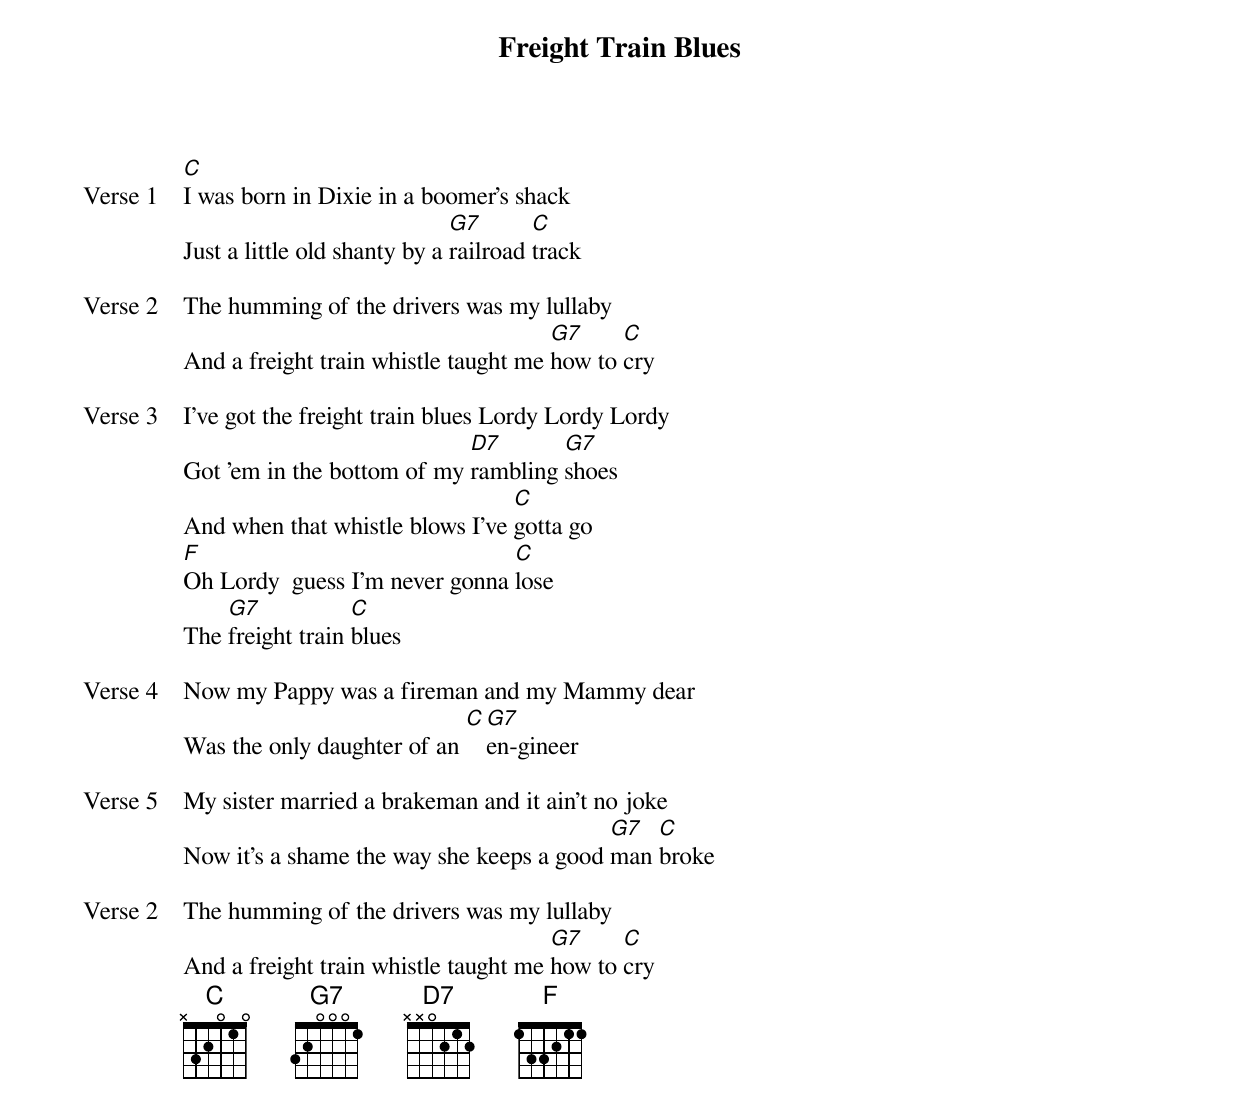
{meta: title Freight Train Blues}
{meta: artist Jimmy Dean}
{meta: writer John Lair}

{start_of_verse: Verse 1}
[C]I was born in Dixie in a boomer's shack
Just a little old shanty by a [G7]railroad [C]track
{end_of_verse}

{start_of_verse: Verse 2}
The humming of the drivers was my lullaby
And a freight train whistle taught me [G7]how to [C]cry
{end_of_verse}

{start_of_verse: Verse 3}
I've got the freight train blues Lordy Lordy Lordy
Got 'em in the bottom of my [D7]rambling [G7]shoes
And when that whistle blows I've [C]gotta go
[F]Oh Lordy  guess I'm never gonna [C]lose
The [G7]freight train [C]blues
{end_of_verse}

{start_of_verse: Verse 4}
Now my Pappy was a fireman and my Mammy dear
Was the only daughter of an [C][G7]en-gineer
{end_of_verse}

{start_of_verse: Verse 5}
My sister married a brakeman and it ain't no joke
Now it's a shame the way she keeps a good [G7]man [C]broke
{end_of_verse}

{start_of_verse: Verse 2}
The humming of the drivers was my lullaby
And a freight train whistle taught me [G7]how to [C]cry
{end_of_verse}
